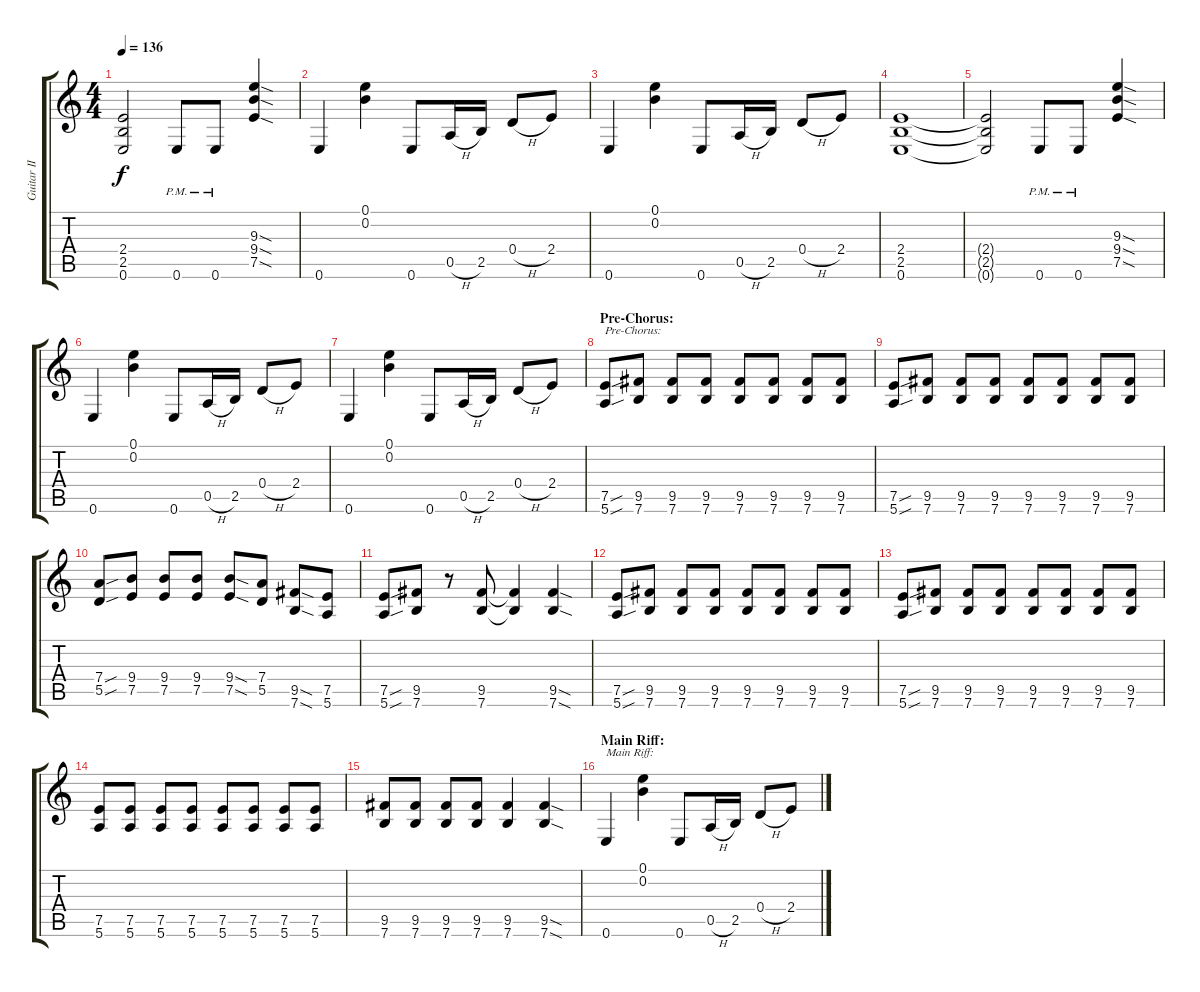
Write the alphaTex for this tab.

\track ("Guitar II" "Guitar II") {instrument distortionguitar}
\staff {score tabs}
\tuning (E4 B3 G3 D3 A2 E2) {hide}
\ts (4 4)
\tempo 136
\clef g2
\ks c
(2.4{t} 2.5{t} 0.6{t}).2{dy f} 0.6{pm}.8 0.6{pm}.8 (9.3{sod} 9.4{sod} 7.5{sod}).4 |
0.6.4 (0.1 0.2).4 0.6.8 0.5{h}.16 2.5.16 0.4{h}.8 2.4.8 |
0.6.4 (0.1 0.2).4 0.6.8 0.5{h}.16 2.5.16 0.4{h}.8 2.4.8 |
(2.4 2.5 0.6).1 |
(2.4{t} 2.5{t} 0.6{t}).2 0.6{pm}.8 0.6{pm}.8 (9.3{sod} 9.4{sod} 7.5{sod}).4 |
0.6.4 (0.1 0.2).4 0.6.8 0.5{h}.16 2.5.16 0.4{h}.8 2.4.8 |
0.6.4 (0.1 0.2).4 0.6.8 0.5{h}.16 2.5.16 0.4{h}.8 2.4.8 |
\section ("" "Pre-Chorus:")
(7.5{sou} 5.6{sou}).8{txt "Pre-Chorus:"} (9.5 7.6).8 (9.5 7.6).8 (9.5 7.6).8 (9.5 7.6).8 (9.5 7.6).8 (9.5 7.6).8 (9.5 7.6).8 |
(7.5{sou} 5.6{sou}).8 (9.5 7.6).8 (9.5 7.6).8 (9.5 7.6).8 (9.5 7.6).8 (9.5 7.6).8 (9.5 7.6).8 (9.5 7.6).8 |
(7.4{sou} 5.5{sou}).8 (9.4 7.5).8 (9.4 7.5).8 (9.4 7.5).8 (9.4{sod} 7.5{sod}).8 (7.4 5.5).8 (9.5{sod} 7.6{sod}).8 (7.5 5.6).8 |
(7.5{sou} 5.6{sou}).8 (9.5 7.6).8 r.8 (9.5 7.6).8 (9.5{t} 7.6{t}).4 (9.5{sod} 7.6{sod}).4 |
(7.5{sou} 5.6{sou}).8 (9.5 7.6).8 (9.5 7.6).8 (9.5 7.6).8 (9.5 7.6).8 (9.5 7.6).8 (9.5 7.6).8 (9.5 7.6).8 |
(7.5{sou} 5.6{sou}).8 (9.5 7.6).8 (9.5 7.6).8 (9.5 7.6).8 (9.5 7.6).8 (9.5 7.6).8 (9.5 7.6).8 (9.5 7.6).8 |
(7.5 5.6).8 (7.5 5.6).8 (7.5 5.6).8 (7.5 5.6).8 (7.5 5.6).8 (7.5 5.6).8 (7.5 5.6).8 (7.5 5.6).8 |
(9.5 7.6).8 (9.5 7.6).8 (9.5 7.6).8 (9.5 7.6).8 (9.5 7.6).4 (9.5{sod} 7.6{sod}).4 |
\section ("" "Main Riff:")
0.6.4{txt "Main Riff:"} (0.1 0.2).4 0.6.8 0.5{h}.16 2.5.16 0.4{h}.8 2.4.8
